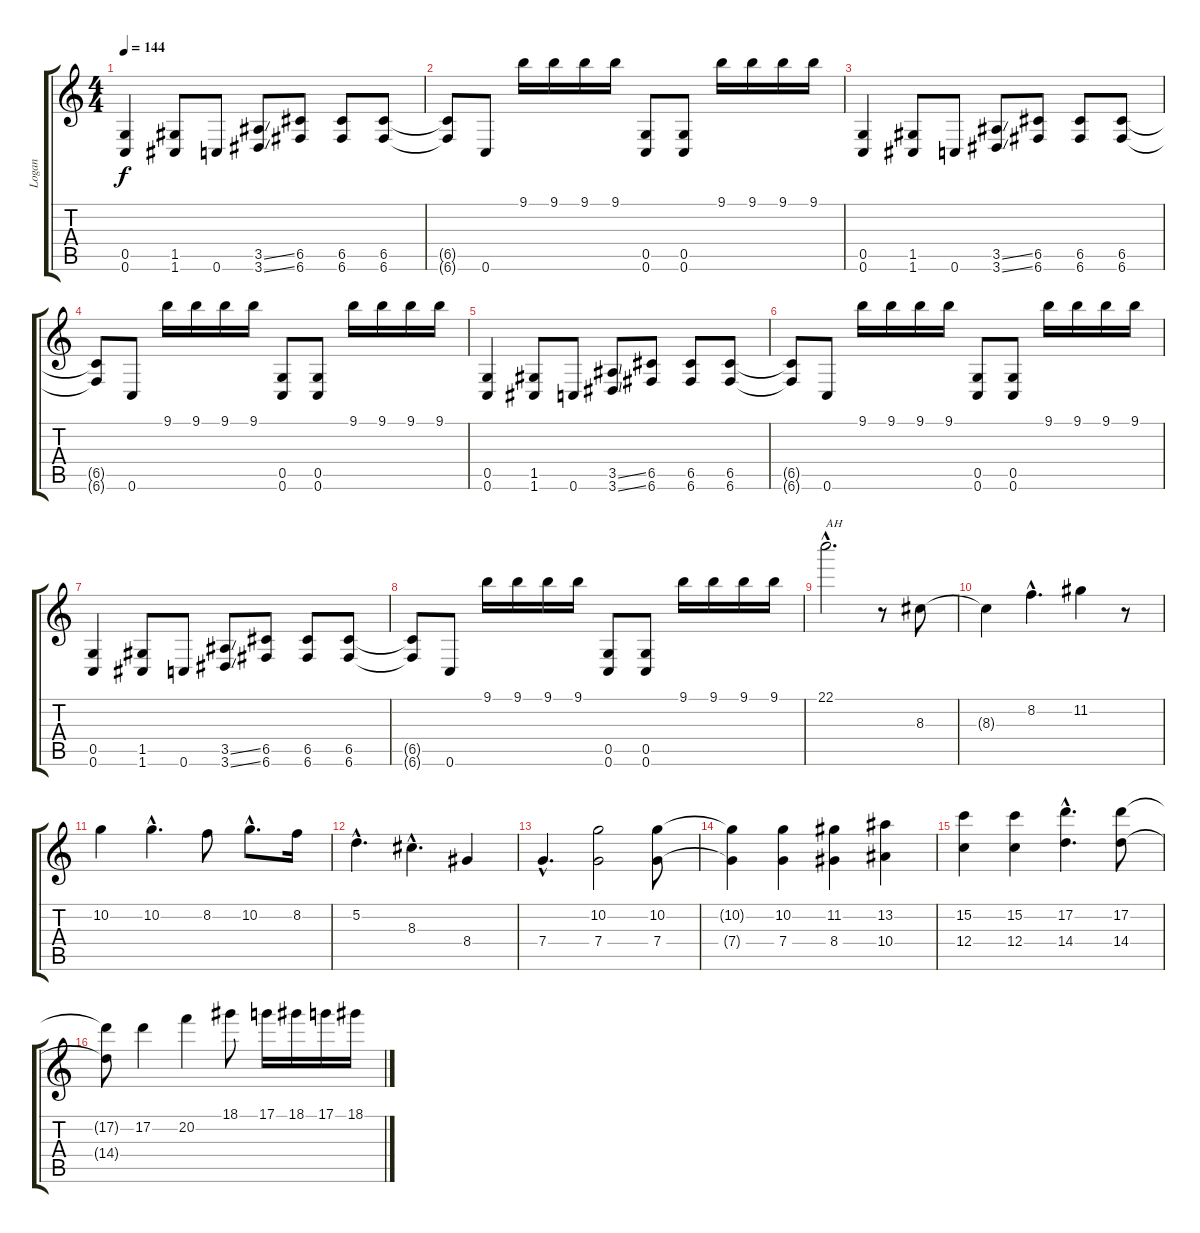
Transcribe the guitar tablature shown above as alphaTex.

\track ("Logan" "Logan") {instrument distortionguitar}
\staff {score tabs}
\tuning (D4 A3 F3 C3 G2 C2) {hide}
\ts (4 4)
\tempo 144
\clef g2
\ks c
(0.5 0.6).4{dy f} (1.5 1.6).8 0.6.8 (3.5{ss} 3.6{ss}).8 (6.5 6.6).8 (6.5 6.6).8 (6.5 6.6).8 |
(6.5{t} 6.6{t}).8 0.6.8 9.1.16 9.1.16 9.1.16 9.1.16 (0.5 0.6).8 (0.5 0.6).8 9.1.16 9.1.16 9.1.16 9.1.16 |
(0.5 0.6).4 (1.5 1.6).8 0.6.8 (3.5{ss} 3.6{ss}).8 (6.5 6.6).8 (6.5 6.6).8 (6.5 6.6).8 |
(6.5{t} 6.6{t}).8 0.6.8 9.1.16 9.1.16 9.1.16 9.1.16 (0.5 0.6).8 (0.5 0.6).8 9.1.16 9.1.16 9.1.16 9.1.16 |
(0.5 0.6).4 (1.5 1.6).8 0.6.8 (3.5{ss} 3.6{ss}).8 (6.5 6.6).8 (6.5 6.6).8 (6.5 6.6).8 |
(6.5{t} 6.6{t}).8 0.6.8 9.1.16 9.1.16 9.1.16 9.1.16 (0.5 0.6).8 (0.5 0.6).8 9.1.16 9.1.16 9.1.16 9.1.16 |
(0.5 0.6).4 (1.5 1.6).8 0.6.8 (3.5{ss} 3.6{ss}).8 (6.5 6.6).8 (6.5 6.6).8 (6.5 6.6).8 |
(6.5{t} 6.6{t}).8 0.6.8 9.1.16 9.1.16 9.1.16 9.1.16 (0.5 0.6).8 (0.5 0.6).8 9.1.16 9.1.16 9.1.16 9.1.16 |
22.1{hac}.2{d txt "AH"} r.8 8.3.8 |
8.3{t}.4 8.2{hac}.4{d} 11.2.4 r.8 |
10.2.4 10.2{hac}.4{d} 8.2.8 10.2{hac}.8{d} 8.2.16 |
5.2{hac}.4{d} 8.3{hac}.4{d} 8.4.4 |
7.4{hac}.4{d} (10.2 7.4).2 (10.2 7.4).8 |
(10.2{t} 7.4{t}).4 (10.2 7.4).4 (11.2 8.4).4 (13.2 10.4).4 |
(15.2 12.4).4 (15.2 12.4).4 (17.2{hac} 14.4{hac}).4{d} (17.2 14.4).8 |
(17.2{t} 14.4{t}).8 17.2.4 20.2.4 18.1.8 17.1.16 18.1.16 17.1.16 18.1.16
